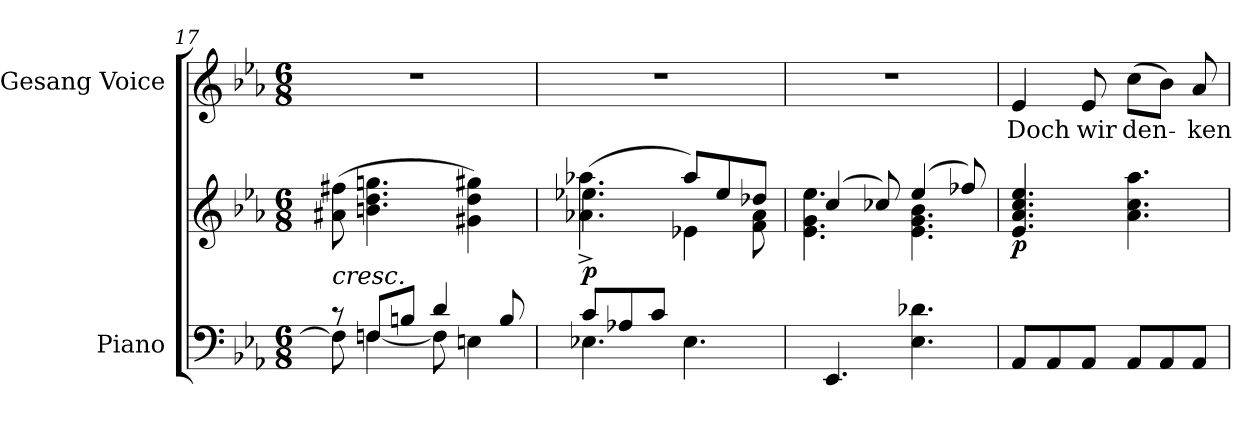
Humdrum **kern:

**kern	**kern	**dynam	**kern	**text
*part2	*part2	*part2	*part1	*part1
*staff3	*staff2	*staff2/3	*staff1	*staff1
*I"Piano	*	*	*I"Gesang Voice	*
*I'Pno	*	*	*	*
*clefF4	*clefG2	*	*clefG2	*
*k[b-e-a-]	*k[b-e-a-]	*	*k[b-e-a-]	*
*M6/8	*M6/8	*	*M6/8	*
=17	=17	=17	=17	=17
*^	*	*	*	*
!LO:TX:a:i:t=cresc.	!	!	!	!	!
8r	8F#\]	(>8a#X\ 8ff#X\	.	2.r	.
8Fn/L	[4F\	4.bn\ 4.dd\ 4.ggn\	.	.	.
8Bn/J	.	.	.	.	.
4d/	8F\]	.	.	.	.
.	4En\	4g#X\ 4dd\ 4gg#X\)	.	.	.
8B/	.	.	.	.	.
=18	=18	=18	=18	=18	=18
*	*	*^	*	*	*
!	!	!	!	!LO:DY:b	!	!
4.E-X\	8c/L	(>4.ee-X\	4.a-X\^ 4.aa-X\^	p	2.r	.
.	8A-X/	.	.	.	.	.
.	8c/J	.	.	.	.	.
4.E-\	4ryy	8aa-/L)	4e-X\	.	.	.
.	.	8ee-/	.	.	.	.
.	8ryy	8dd-X/J	8f\ 8a-\	.	.	.
*v	*v	*	*	*	*	*
!!LO:LB:g=z
=19	=19	=19	=19	=19	=19
4.EE-/	(>4cc/	4.e-\ 4.g\ 4.ee-\	.	2.r	.
.	8cc-X/)	.	.	.	.
4.E-\ 4.d-X\	(>4ee-/	4.e-\ 4.g\ 4.b-\	.	.	.
.	8ff-X/)	.	.	.	.
*	*v	*v	*	*	*
=20	=20	=20	=20	=20
!	!	!LO:DY:b	!	!LO:LY:b
8AA-/L	4.e-/ 4.a-/ 4.cc/ 4.ee-/	p	4e-/	Doch
8AA-/	.	.	.	.
!	!	!	!	!LO:LY:b
8AA-/J	.	.	8e-/	wir
!	!	!	!	!LO:LY:b
8AA-/L	4.a-\ 4.cc\ 4.aa-\	.	(>8cc\L	den-
8AA-/	.	.	8b-\J)	.
!	!	!	!	!LO:LY:b
8AA-/J	.	.	8a-/	-ken
=	=	=	=	=
*-	*-	*-	*-	*-
